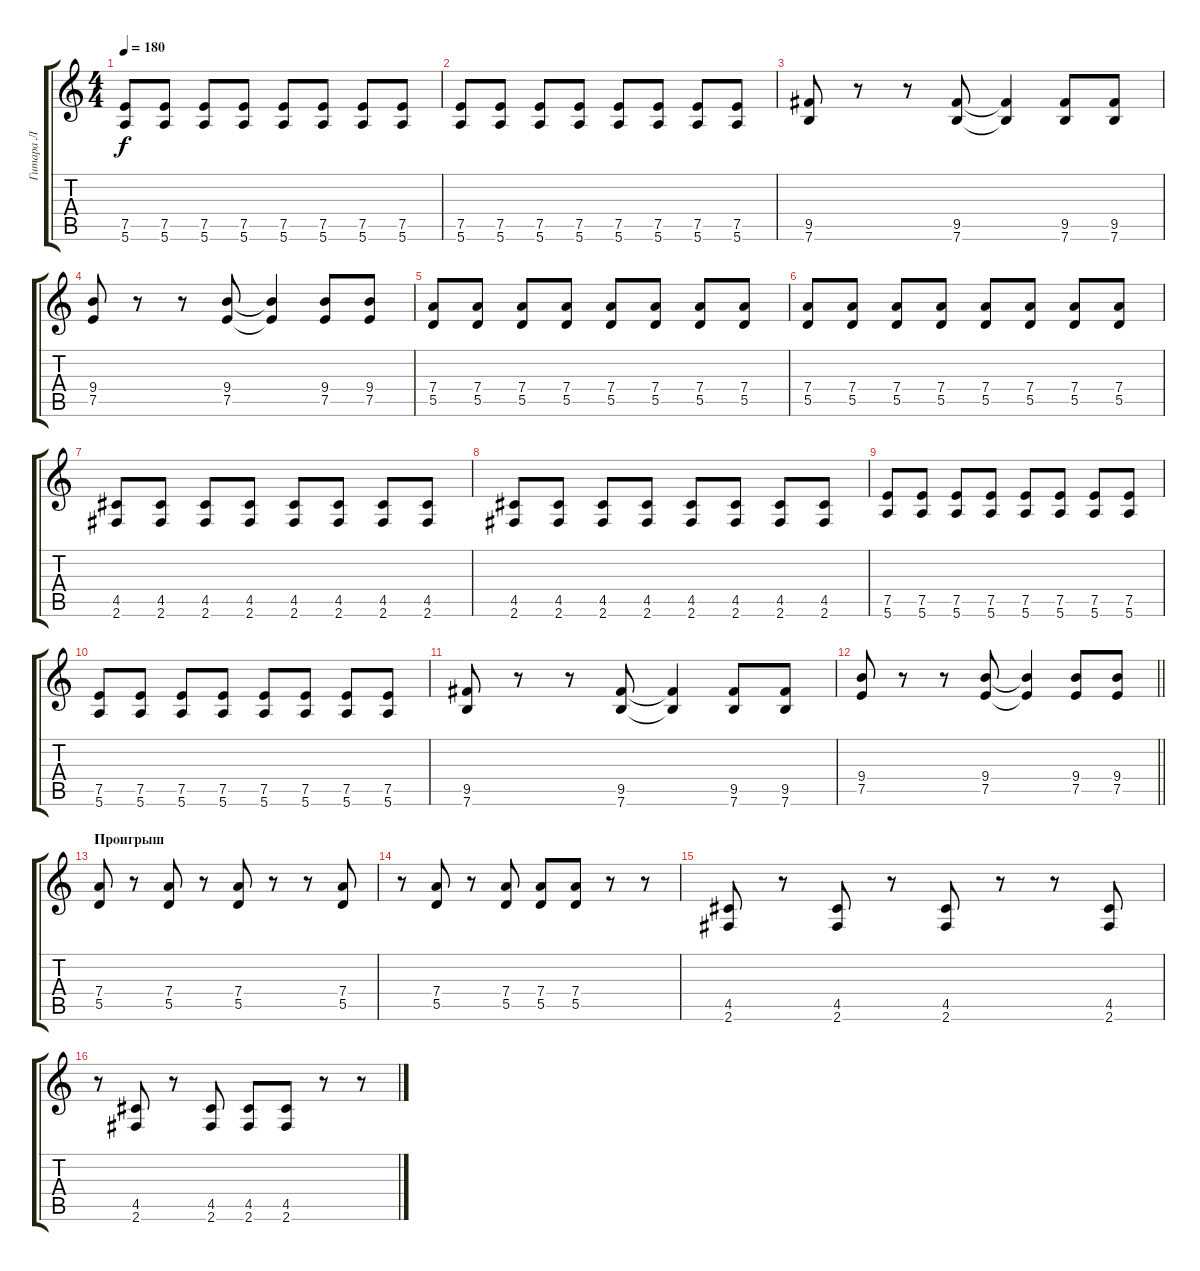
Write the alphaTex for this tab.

\track ("Гитара Л" "Гитара Л") {instrument overdrivenguitar}
\staff {score tabs}
\tuning (E4 B3 G3 D3 A2 E2) {hide}
\ts (4 4)
\tempo 180
\clef g2
\ks c
(7.5 5.6).8{dy f} (7.5 5.6).8 (7.5 5.6).8 (7.5 5.6).8 (7.5 5.6).8 (7.5 5.6).8 (7.5 5.6).8 (7.5 5.6).8 |
(7.5 5.6).8 (7.5 5.6).8 (7.5 5.6).8 (7.5 5.6).8 (7.5 5.6).8 (7.5 5.6).8 (7.5 5.6).8 (7.5 5.6).8 |
(9.5 7.6).8 r.8 r.8 (9.5 7.6).8 (9.5{t} 7.6{t}).4 (9.5 7.6).8 (9.5 7.6).8 |
(9.4 7.5).8 r.8 r.8 (9.4 7.5).8 (9.4{t} 7.5{t}).4 (9.4 7.5).8 (9.4 7.5).8 |
(7.4 5.5).8 (7.4 5.5).8 (7.4 5.5).8 (7.4 5.5).8 (7.4 5.5).8 (7.4 5.5).8 (7.4 5.5).8 (7.4 5.5).8 |
(7.4 5.5).8 (7.4 5.5).8 (7.4 5.5).8 (7.4 5.5).8 (7.4 5.5).8 (7.4 5.5).8 (7.4 5.5).8 (7.4 5.5).8 |
(4.5 2.6).8 (4.5 2.6).8 (4.5 2.6).8 (4.5 2.6).8 (4.5 2.6).8 (4.5 2.6).8 (4.5 2.6).8 (4.5 2.6).8 |
(4.5 2.6).8 (4.5 2.6).8 (4.5 2.6).8 (4.5 2.6).8 (4.5 2.6).8 (4.5 2.6).8 (4.5 2.6).8 (4.5 2.6).8 |
(7.5 5.6).8 (7.5 5.6).8 (7.5 5.6).8 (7.5 5.6).8 (7.5 5.6).8 (7.5 5.6).8 (7.5 5.6).8 (7.5 5.6).8 |
(7.5 5.6).8 (7.5 5.6).8 (7.5 5.6).8 (7.5 5.6).8 (7.5 5.6).8 (7.5 5.6).8 (7.5 5.6).8 (7.5 5.6).8 |
(9.5 7.6).8 r.8 r.8 (9.5 7.6).8 (9.5{t} 7.6{t}).4 (9.5 7.6).8 (9.5 7.6).8 |
\barLineRight lightlight
(9.4 7.5).8 r.8 r.8 (9.4 7.5).8 (9.4{t} 7.5{t}).4 (9.4 7.5).8 (9.4 7.5).8 |
\section ("" "Проигрыш")
(7.4 5.5).8 r.8 (7.4 5.5).8 r.8 (7.4 5.5).8 r.8 r.8 (7.4 5.5).8 |
r.8 (7.4 5.5).8 r.8 (7.4 5.5).8 (7.4 5.5).8 (7.4 5.5).8 r.8 r.8 |
(4.5 2.6).8 r.8 (4.5 2.6).8 r.8 (4.5 2.6).8 r.8 r.8 (4.5 2.6).8 |
r.8 (4.5 2.6).8 r.8 (4.5 2.6).8 (4.5 2.6).8 (4.5 2.6).8 r.8 r.8
